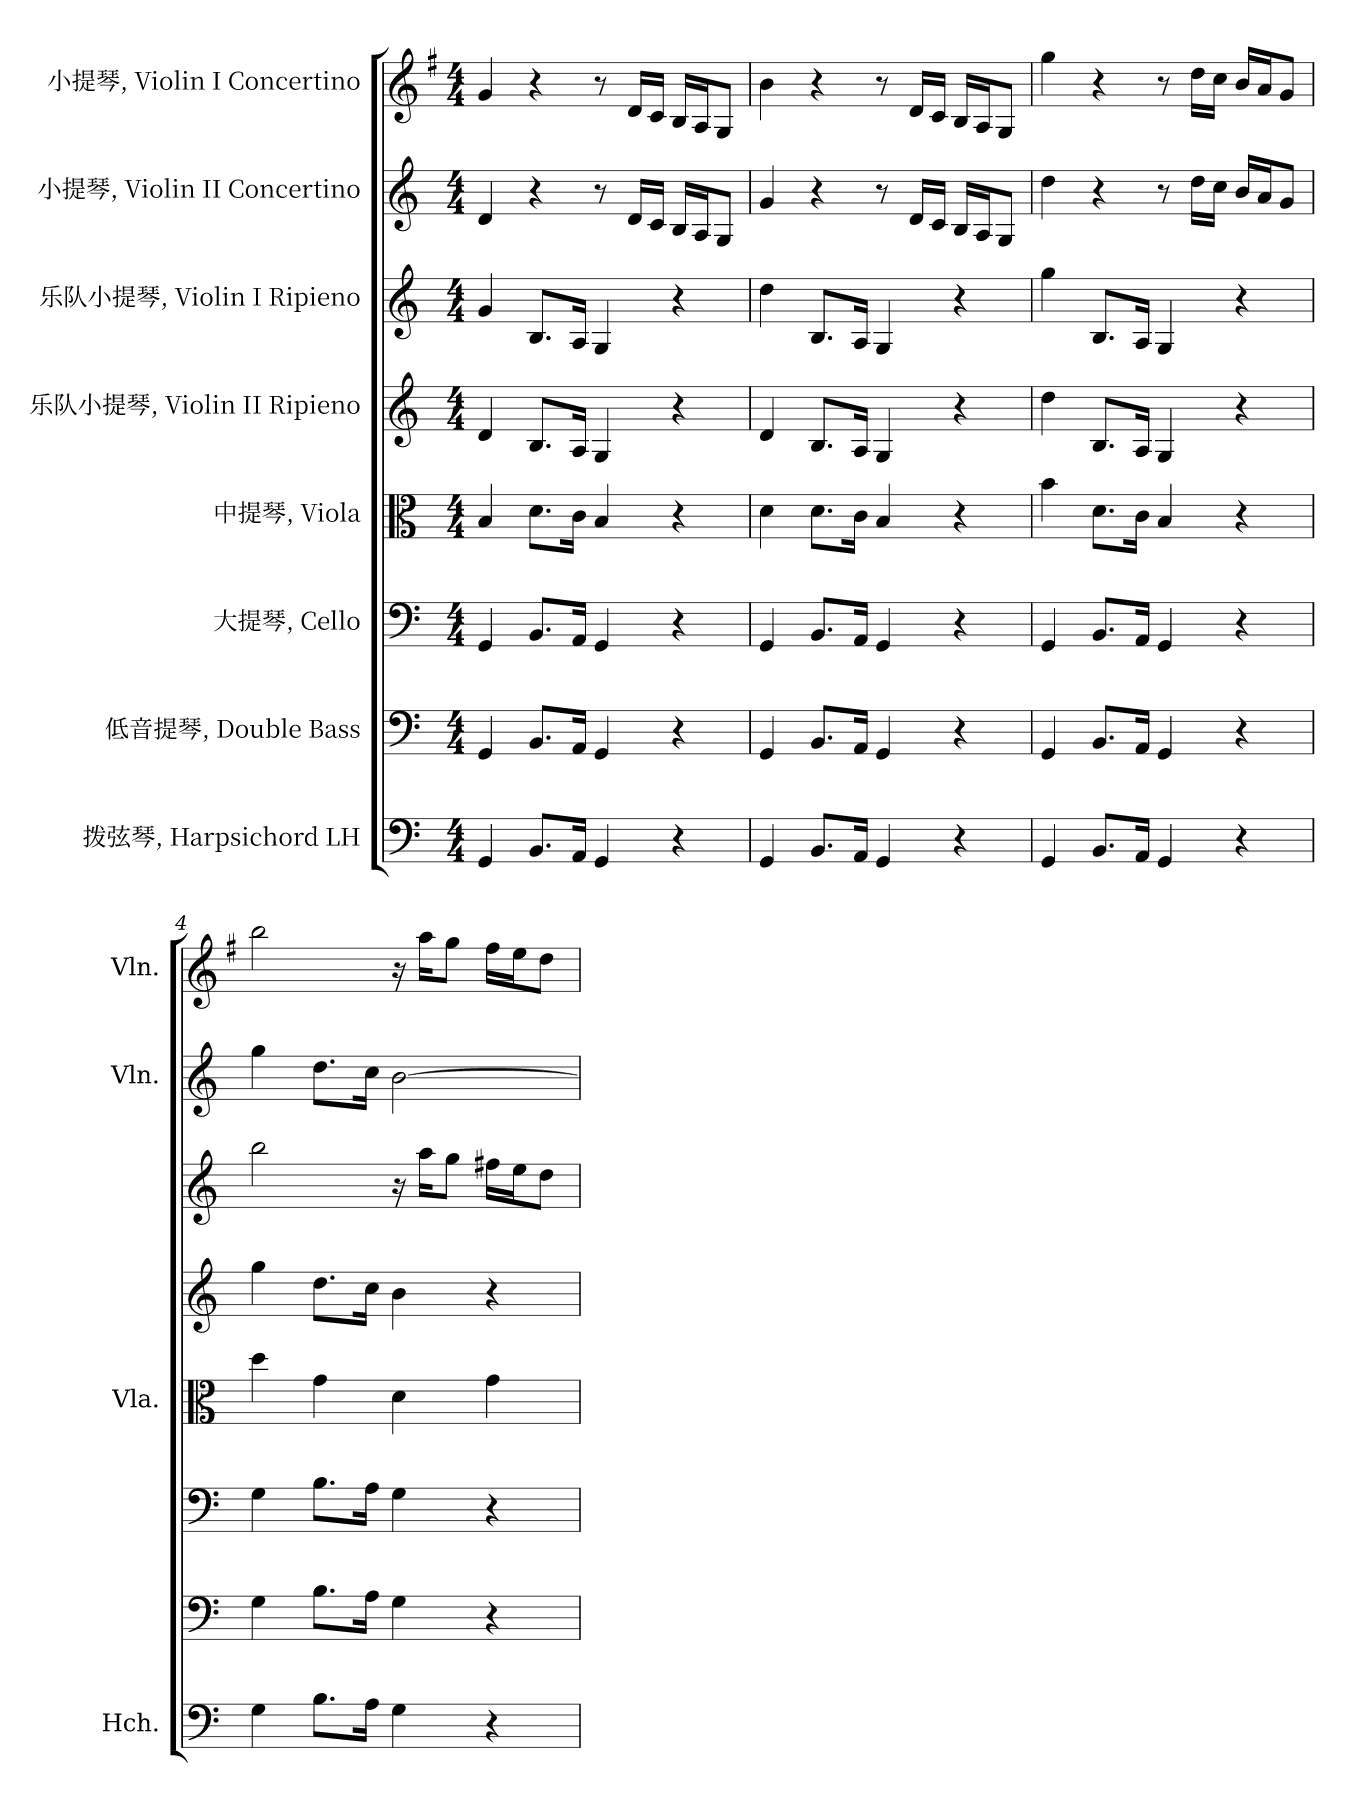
**kern	**kern	**kern	**kern	**kern	**kern	**kern	**kern
*part8	*part7	*part6	*part5	*part4	*part3	*part2	*part1
*staff8	*staff7	*staff6	*staff5	*staff4	*staff3	*staff2	*staff1
*I"拨弦琴, Harpsichord LH	*I"低音提琴, Double Bass	*I"大提琴, Cello	*I"中提琴, Viola	*I"乐队小提琴, Violin II Ripieno	*I"乐队小提琴, Violin I Ripieno	*I"小提琴, Violin II Concertino	*I"小提琴, Violin I Concertino
*I'Hch.	*	*	*I'Vla.	*	*	*I'Vln.	*I'Vln.
*clefF4	*clefF4	*clefF4	*clefC3	*clefG2	*clefG2	*clefG2	*clefG2
*	*ITrd7c12	*	*	*	*	*	*
*k[]	*k[]	*k[]	*k[]	*k[]	*k[]	*k[]	*k[f#]
*M4/4	*M4/4	*M4/4	*M4/4	*M4/4	*M4/4	*M4/4	*M4/4
*MM70	*MM70	*MM70	*MM70	*MM70	*MM70	*MM70	*MM70
=1	=1	=1	=1	=1	=1	=1	=1
4GG/	4GGG/	4GG/	4B/	4d/	4g/	4d/	4g/
8.BB/L	8.BBB/L	8.BB/L	8.d\L	8.B/L	8.B/L	4r	4r
16AA/Jk	16AAA/Jk	16AA/Jk	16c\Jk	16A/Jk	16A/Jk	.	.
4GG/	4GGG/	4GG/	4B/	4G/	4G/	8r	8r
.	.	.	.	.	.	16d/LL	16d/LL
.	.	.	.	.	.	16c/JJ	16c/JJ
4r	4r	4r	4r	4r	4r	16B/LL	16B/LL
.	.	.	.	.	.	16A/J	16A/J
.	.	.	.	.	.	8G/J	8G/J
=2	=2	=2	=2	=2	=2	=2	=2
4GG/	4GGG/	4GG/	4d\	4d/	4dd\	4g/	4b\
8.BB/L	8.BBB/L	8.BB/L	8.d\L	8.B/L	8.B/L	4r	4r
16AA/Jk	16AAA/Jk	16AA/Jk	16c\Jk	16A/Jk	16A/Jk	.	.
4GG/	4GGG/	4GG/	4B/	4G/	4G/	8r	8r
.	.	.	.	.	.	16d/LL	16d/LL
.	.	.	.	.	.	16c/JJ	16c/JJ
4r	4r	4r	4r	4r	4r	16B/LL	16B/LL
.	.	.	.	.	.	16A/J	16A/J
.	.	.	.	.	.	8G/J	8G/J
!!LO:PB:g=z
=3	=3	=3	=3	=3	=3	=3	=3
4GG/	4GGG/	4GG/	4b\	4dd\	4gg\	4dd\	4gg\
8.BB/L	8.BBB/L	8.BB/L	8.d\L	8.B/L	8.B/L	4r	4r
16AA/Jk	16AAA/Jk	16AA/Jk	16c\Jk	16A/Jk	16A/Jk	.	.
4GG/	4GGG/	4GG/	4B/	4G/	4G/	8r	8r
.	.	.	.	.	.	16dd\LL	16dd\LL
.	.	.	.	.	.	16cc\JJ	16cc\JJ
4r	4r	4r	4r	4r	4r	16b/LL	16b/LL
.	.	.	.	.	.	16a/J	16a/J
.	.	.	.	.	.	8g/J	8g/J
=4	=4	=4	=4	=4	=4	=4	=4
4G\	4GG\	4G\	4dd\	4gg\	2bb\	4gg\	2bb\
8.B\L	8.BB\L	8.B\L	4g\	8.dd\L	.	8.dd\L	.
16A\Jk	16AA\Jk	16A\Jk	.	16cc\Jk	.	16cc\Jk	.
4G\	4GG\	4G\	4d\	4b\	16r	[2b\	16r
.	.	.	.	.	16aa\KL	.	16aa\KL
.	.	.	.	.	8gg\J	.	8gg\J
4r	4r	4r	4g\	4r	16ff#X\LL	.	16ff#\LL
.	.	.	.	.	16ee\J	.	16ee\J
.	.	.	.	.	8dd\J	.	8dd\J
=	=	=	=	=	=	=	=
*-	*-	*-	*-	*-	*-	*-	*-
